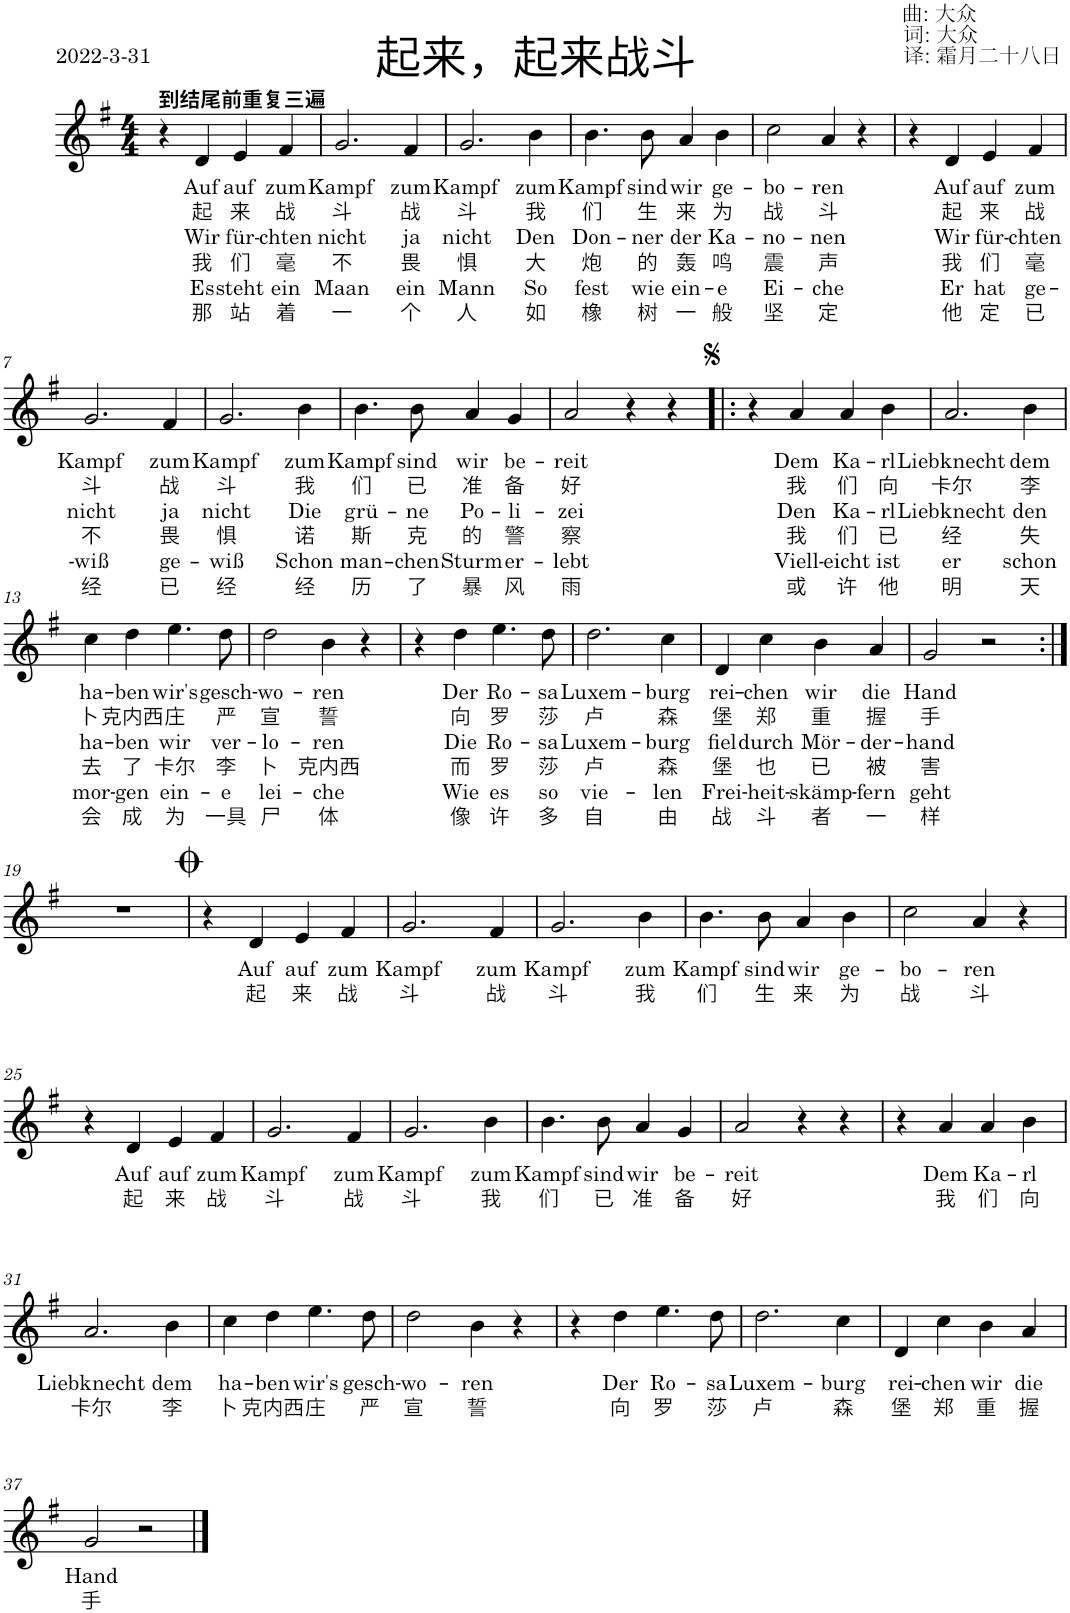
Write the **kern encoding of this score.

**kern	**text	**text	**text	**text	**text	**text
*part1	*part1	*part1	*part1	*part1	*part1	*part1
*staff1	*staff1	*staff1	*staff1	*staff1	*staff1	*staff1
*I"Piano	*	*	*	*	*	*
*I'Pno.	*	*	*	*	*	*
*clefG2	*	*	*	*	*	*
*k[f#]	*	*	*	*	*	*
*M4/4	*	*	*	*	*	*
=1	=1	=1	=1	=1	=1	=1
!LO:TX:a:B:t=到结尾前重复三遍	!	!	!	!	!	!
4r	.	.	.	.	.	.
!	!LO:LY:b	!LO:LY:b	!LO:LY:b	!LO:LY:b	!LO:LY:b	!LO:LY:b
4d/	Auf	起	Wir	我	Es	那
!	!LO:LY:b	!LO:LY:b	!LO:LY:b	!LO:LY:b	!LO:LY:b	!LO:LY:b
4e/	auf	来	für-	们	steht	站
!	!LO:LY:b	!LO:LY:b	!LO:LY:b	!LO:LY:b	!LO:LY:b	!LO:LY:b
4f#/	zum	战	-chten	毫	ein	着
=2	=2	=2	=2	=2	=2	=2
!	!LO:LY:b	!LO:LY:b	!LO:LY:b	!LO:LY:b	!LO:LY:b	!LO:LY:b
2.g/	Kampf	斗	nicht	不	Maan	一
!	!LO:LY:b	!LO:LY:b	!LO:LY:b	!LO:LY:b	!LO:LY:b	!LO:LY:b
4f#/	zum	战	ja	畏	ein	个
=3	=3	=3	=3	=3	=3	=3
!	!LO:LY:b	!LO:LY:b	!LO:LY:b	!LO:LY:b	!LO:LY:b	!LO:LY:b
2.g/	Kampf	斗	nicht	惧	Mann	人
!	!LO:LY:b	!LO:LY:b	!LO:LY:b	!LO:LY:b	!LO:LY:b	!LO:LY:b
4b\	zum	我	Den	大	So	如
=4	=4	=4	=4	=4	=4	=4
!	!LO:LY:b	!LO:LY:b	!LO:LY:b	!LO:LY:b	!LO:LY:b	!LO:LY:b
4.b\	Kampf	们	Don-	炮	fest	橡
!	!LO:LY:b	!LO:LY:b	!LO:LY:b	!LO:LY:b	!LO:LY:b	!LO:LY:b
8b\	sind	生	-ner	的	wie	树
!	!LO:LY:b	!LO:LY:b	!LO:LY:b	!LO:LY:b	!LO:LY:b	!LO:LY:b
4a/	wir	来	der	轰	ein-	一
!	!LO:LY:b	!LO:LY:b	!LO:LY:b	!LO:LY:b	!LO:LY:b	!LO:LY:b
4b\	ge-	为	Ka-	鸣	-e	般
=5	=5	=5	=5	=5	=5	=5
!	!LO:LY:b	!LO:LY:b	!LO:LY:b	!LO:LY:b	!LO:LY:b	!LO:LY:b
2cc\	bo-	战	-no-	震	Ei-	坚
!	!LO:LY:b	!LO:LY:b	!LO:LY:b	!LO:LY:b	!LO:LY:b	!LO:LY:b
4a/	-ren	斗	-nen	声	-che	定
4r	.	.	.	.	.	.
=6	=6	=6	=6	=6	=6	=6
4r	.	.	.	.	.	.
!	!LO:LY:b	!LO:LY:b	!LO:LY:b	!LO:LY:b	!LO:LY:b	!LO:LY:b
4d/	Auf	起	Wir	我	Er	他
!	!LO:LY:b	!LO:LY:b	!LO:LY:b	!LO:LY:b	!LO:LY:b	!LO:LY:b
4e/	auf	来	für-	们	hat	定
!	!LO:LY:b	!LO:LY:b	!LO:LY:b	!LO:LY:b	!LO:LY:b	!LO:LY:b
4f#/	zum	战	-chten	毫	ge-	已
!!LO:LB:g=z
=7	=7	=7	=7	=7	=7	=7
!	!LO:LY:b	!LO:LY:b	!LO:LY:b	!LO:LY:b	!LO:LY:b	!LO:LY:b
2.g/	Kampf	斗	nicht	不	-wiß	经
!	!LO:LY:b	!LO:LY:b	!LO:LY:b	!LO:LY:b	!LO:LY:b	!LO:LY:b
4f#/	zum	战	ja	畏	ge-	已
=8	=8	=8	=8	=8	=8	=8
!	!LO:LY:b	!LO:LY:b	!LO:LY:b	!LO:LY:b	!LO:LY:b	!LO:LY:b
2.g/	Kampf	斗	nicht	惧	-wiß	经
!	!LO:LY:b	!LO:LY:b	!LO:LY:b	!LO:LY:b	!LO:LY:b	!LO:LY:b
4b\	zum	我	Die	诺	Schon	经
=9	=9	=9	=9	=9	=9	=9
!	!LO:LY:b	!LO:LY:b	!LO:LY:b	!LO:LY:b	!LO:LY:b	!LO:LY:b
4.b\	Kampf	们	grü-	斯	man-	历
!	!LO:LY:b	!LO:LY:b	!LO:LY:b	!LO:LY:b	!LO:LY:b	!LO:LY:b
8b\	sind	已	-ne	克	-chen	了
!	!LO:LY:b	!LO:LY:b	!LO:LY:b	!LO:LY:b	!LO:LY:b	!LO:LY:b
4a/	wir	准	Po-	的	Sturm	暴
!	!LO:LY:b	!LO:LY:b	!LO:LY:b	!LO:LY:b	!LO:LY:b	!LO:LY:b
4g/	be-	备	-li-	警	er-	风
=10	=10	=10	=10	=10	=10	=10
!	!LO:LY:b	!LO:LY:b	!LO:LY:b	!LO:LY:b	!LO:LY:b	!LO:LY:b
2a/	-reit	好	-zei	察	-lebt	雨
4r	.	.	.	.	.	.
4r	.	.	.	.	.	.
=11!|:	=11!|:	=11!|:	=11!|:	=11!|:	=11!|:	=11!|:
4r	.	.	.	.	.	.
!	!LO:LY:b	!LO:LY:b	!LO:LY:b	!LO:LY:b	!LO:LY:b	!LO:LY:b
4a/	Dem	我	Den	我	Viell-	或
!	!LO:LY:b	!LO:LY:b	!LO:LY:b	!LO:LY:b	!LO:LY:b	!LO:LY:b
4a/	Ka-	们	Ka-	们	-eicht	许
!	!LO:LY:b	!LO:LY:b	!LO:LY:b	!LO:LY:b	!LO:LY:b	!LO:LY:b
4b\	-rl	向	-rl	已	ist	他
=12	=12	=12	=12	=12	=12	=12
!	!LO:LY:b	!LO:LY:b	!LO:LY:b	!LO:LY:b	!LO:LY:b	!LO:LY:b
2.a/	Liebknecht	卡尔	Liebknecht	经	er	明
!	!LO:LY:b	!LO:LY:b	!LO:LY:b	!LO:LY:b	!LO:LY:b	!LO:LY:b
4b\	dem	李	den	失	-schon	天
!!LO:LB:g=z
=13	=13	=13	=13	=13	=13	=13
!	!LO:LY:b	!LO:LY:b	!LO:LY:b	!LO:LY:b	!LO:LY:b	!LO:LY:b
4cc\	ha-	卜	ha-	去	mor-	会
!	!LO:LY:b	!LO:LY:b	!LO:LY:b	!LO:LY:b	!LO:LY:b	!LO:LY:b
4dd\	-ben	克内西	-ben	了	-gen	成
!	!LO:LY:b	!LO:LY:b	!LO:LY:b	!LO:LY:b	!LO:LY:b	!LO:LY:b
4.ee\	wir's	庄	wir	卡尔	ein-	为
!	!LO:LY:b	!LO:LY:b	!LO:LY:b	!LO:LY:b	!LO:LY:b	!LO:LY:b
8dd\	-gesch-	严	ver-	李	-e	一具
=14	=14	=14	=14	=14	=14	=14
!	!LO:LY:b	!LO:LY:b	!LO:LY:b	!LO:LY:b	!LO:LY:b	!LO:LY:b
2dd\	-wo-	宣	-lo-	卜	lei-	尸
!	!LO:LY:b	!LO:LY:b	!LO:LY:b	!LO:LY:b	!LO:LY:b	!LO:LY:b
4b\	-ren	誓	-ren	克内西	-che	体
4r	.	.	.	.	.	.
=15	=15	=15	=15	=15	=15	=15
4r	.	.	.	.	.	.
!	!LO:LY:b	!LO:LY:b	!LO:LY:b	!LO:LY:b	!LO:LY:b	!LO:LY:b
4dd\	Der	向	Die	而	Wie	像
!	!LO:LY:b	!LO:LY:b	!LO:LY:b	!LO:LY:b	!LO:LY:b	!LO:LY:b
4.ee\	Ro-	罗	Ro-	罗	es	许
!	!LO:LY:b	!LO:LY:b	!LO:LY:b	!LO:LY:b	!LO:LY:b	!LO:LY:b
8dd\	-sa	莎	-sa	莎	so	多
=16	=16	=16	=16	=16	=16	=16
!	!LO:LY:b	!LO:LY:b	!LO:LY:b	!LO:LY:b	!LO:LY:b	!LO:LY:b
2.dd\	Luxem-	卢	Luxem-	卢	vie-	自
!	!LO:LY:b	!LO:LY:b	!LO:LY:b	!LO:LY:b	!LO:LY:b	!LO:LY:b
4cc\	-burg	森	-burg	森	-len	由
=17	=17	=17	=17	=17	=17	=17
!	!LO:LY:b	!LO:LY:b	!LO:LY:b	!LO:LY:b	!LO:LY:b	!LO:LY:b
4d/	rei-	堡	fiel	堡	Frei-	战
!	!LO:LY:b	!LO:LY:b	!LO:LY:b	!LO:LY:b	!LO:LY:b	!LO:LY:b
4cc\	-chen	郑	durch	也	-heit-	斗
!	!LO:LY:b	!LO:LY:b	!LO:LY:b	!LO:LY:b	!LO:LY:b	!LO:LY:b
4b\	wir	重	Mör-	已	-skämp-	者
!	!LO:LY:b	!LO:LY:b	!LO:LY:b	!LO:LY:b	!LO:LY:b	!LO:LY:b
4a/	die	握	-der-	被	-fern	一
=18	=18	=18	=18	=18	=18	=18
!	!LO:LY:b	!LO:LY:b	!LO:LY:b	!LO:LY:b	!LO:LY:b	!LO:LY:b
2g/	Hand	手	-hand	害	geht	样
2r	.	.	.	.	.	.
!!LO:LB:g=z
=19:|!	=19:|!	=19:|!	=19:|!	=19:|!	=19:|!	=19:|!
1r	.	.	.	.	.	.
=20	=20	=20	=20	=20	=20	=20
4r	.	.	.	.	.	.
!	!LO:LY:b	!LO:LY:b	!	!	!	!
4d/	Auf	起	.	.	.	.
!	!LO:LY:b	!LO:LY:b	!	!	!	!
4e/	auf	来	.	.	.	.
!	!LO:LY:b	!LO:LY:b	!	!	!	!
4f#/	zum	战	.	.	.	.
=21	=21	=21	=21	=21	=21	=21
!	!LO:LY:b	!LO:LY:b	!	!	!	!
2.g/	Kampf	斗	.	.	.	.
!	!LO:LY:b	!LO:LY:b	!	!	!	!
4f#/	zum	战	.	.	.	.
=22	=22	=22	=22	=22	=22	=22
!	!LO:LY:b	!LO:LY:b	!	!	!	!
2.g/	Kampf	斗	.	.	.	.
!	!LO:LY:b	!LO:LY:b	!	!	!	!
4b\	zum	我	.	.	.	.
=23	=23	=23	=23	=23	=23	=23
!	!LO:LY:b	!LO:LY:b	!	!	!	!
4.b\	Kampf	们	.	.	.	.
!	!LO:LY:b	!LO:LY:b	!	!	!	!
8b\	sind	生	.	.	.	.
!	!LO:LY:b	!LO:LY:b	!	!	!	!
4a/	wir	来	.	.	.	.
!	!LO:LY:b	!LO:LY:b	!	!	!	!
4b\	ge-	为	.	.	.	.
=24	=24	=24	=24	=24	=24	=24
!	!LO:LY:b	!LO:LY:b	!	!	!	!
2cc\	bo-	战	.	.	.	.
!	!LO:LY:b	!LO:LY:b	!	!	!	!
4a/	-ren	斗	.	.	.	.
4r	.	.	.	.	.	.
!!LO:LB:g=z
=25	=25	=25	=25	=25	=25	=25
4r	.	.	.	.	.	.
!	!LO:LY:b	!LO:LY:b	!	!	!	!
4d/	Auf	起	.	.	.	.
!	!LO:LY:b	!LO:LY:b	!	!	!	!
4e/	auf	来	.	.	.	.
!	!LO:LY:b	!LO:LY:b	!	!	!	!
4f#/	zum	战	.	.	.	.
=26	=26	=26	=26	=26	=26	=26
!	!LO:LY:b	!LO:LY:b	!	!	!	!
2.g/	Kampf	斗	.	.	.	.
!	!LO:LY:b	!LO:LY:b	!	!	!	!
4f#/	zum	战	.	.	.	.
=27	=27	=27	=27	=27	=27	=27
!	!LO:LY:b	!LO:LY:b	!	!	!	!
2.g/	Kampf	斗	.	.	.	.
!	!LO:LY:b	!LO:LY:b	!	!	!	!
4b\	zum	我	.	.	.	.
=28	=28	=28	=28	=28	=28	=28
!	!LO:LY:b	!LO:LY:b	!	!	!	!
4.b\	Kampf	们	.	.	.	.
!	!LO:LY:b	!LO:LY:b	!	!	!	!
8b\	sind	已	.	.	.	.
!	!LO:LY:b	!LO:LY:b	!	!	!	!
4a/	wir	准	.	.	.	.
!	!LO:LY:b	!LO:LY:b	!	!	!	!
4g/	be-	备	.	.	.	.
=29	=29	=29	=29	=29	=29	=29
!	!LO:LY:b	!LO:LY:b	!	!	!	!
2a/	-reit	好	.	.	.	.
4r	.	.	.	.	.	.
4r	.	.	.	.	.	.
=30	=30	=30	=30	=30	=30	=30
4r	.	.	.	.	.	.
!	!LO:LY:b	!LO:LY:b	!	!	!	!
4a/	Dem	我	.	.	.	.
!	!LO:LY:b	!LO:LY:b	!	!	!	!
4a/	Ka-	们	.	.	.	.
!	!LO:LY:b	!LO:LY:b	!	!	!	!
4b\	-rl	向	.	.	.	.
!!LO:LB:g=z
=31	=31	=31	=31	=31	=31	=31
!	!LO:LY:b	!LO:LY:b	!	!	!	!
2.a/	Liebknecht	卡尔	.	.	.	.
!	!LO:LY:b	!LO:LY:b	!	!	!	!
4b\	dem	李	.	.	.	.
=32	=32	=32	=32	=32	=32	=32
!	!LO:LY:b	!LO:LY:b	!	!	!	!
4cc\	ha-	卜	.	.	.	.
!	!LO:LY:b	!LO:LY:b	!	!	!	!
4dd\	-ben	克内西	.	.	.	.
!	!LO:LY:b	!LO:LY:b	!	!	!	!
4.ee\	wir's	庄	.	.	.	.
!	!LO:LY:b	!LO:LY:b	!	!	!	!
8dd\	-gesch-	严	.	.	.	.
=33	=33	=33	=33	=33	=33	=33
!	!LO:LY:b	!LO:LY:b	!	!	!	!
2dd\	-wo-	宣	.	.	.	.
!	!LO:LY:b	!LO:LY:b	!	!	!	!
4b\	-ren	誓	.	.	.	.
4r	.	.	.	.	.	.
=34	=34	=34	=34	=34	=34	=34
4r	.	.	.	.	.	.
!	!LO:LY:b	!LO:LY:b	!	!	!	!
4dd\	Der	向	.	.	.	.
!	!LO:LY:b	!LO:LY:b	!	!	!	!
4.ee\	Ro-	罗	.	.	.	.
!	!LO:LY:b	!LO:LY:b	!	!	!	!
8dd\	-sa	莎	.	.	.	.
=35	=35	=35	=35	=35	=35	=35
!	!LO:LY:b	!LO:LY:b	!	!	!	!
2.dd\	Luxem-	卢	.	.	.	.
!	!LO:LY:b	!LO:LY:b	!	!	!	!
4cc\	-burg	森	.	.	.	.
=36	=36	=36	=36	=36	=36	=36
!	!LO:LY:b	!LO:LY:b	!	!	!	!
4d/	rei-	堡	.	.	.	.
!	!LO:LY:b	!LO:LY:b	!	!	!	!
4cc\	-chen	郑	.	.	.	.
!	!LO:LY:b	!LO:LY:b	!	!	!	!
4b\	wir	重	.	.	.	.
!	!LO:LY:b	!LO:LY:b	!	!	!	!
4a/	die	握	.	.	.	.
!!LO:LB:g=z
=37	=37	=37	=37	=37	=37	=37
!	!LO:LY:b	!LO:LY:b	!	!	!	!
2g/	Hand	手	.	.	.	.
2r	.	.	.	.	.	.
==	==	==	==	==	==	==
*-	*-	*-	*-	*-	*-	*-
